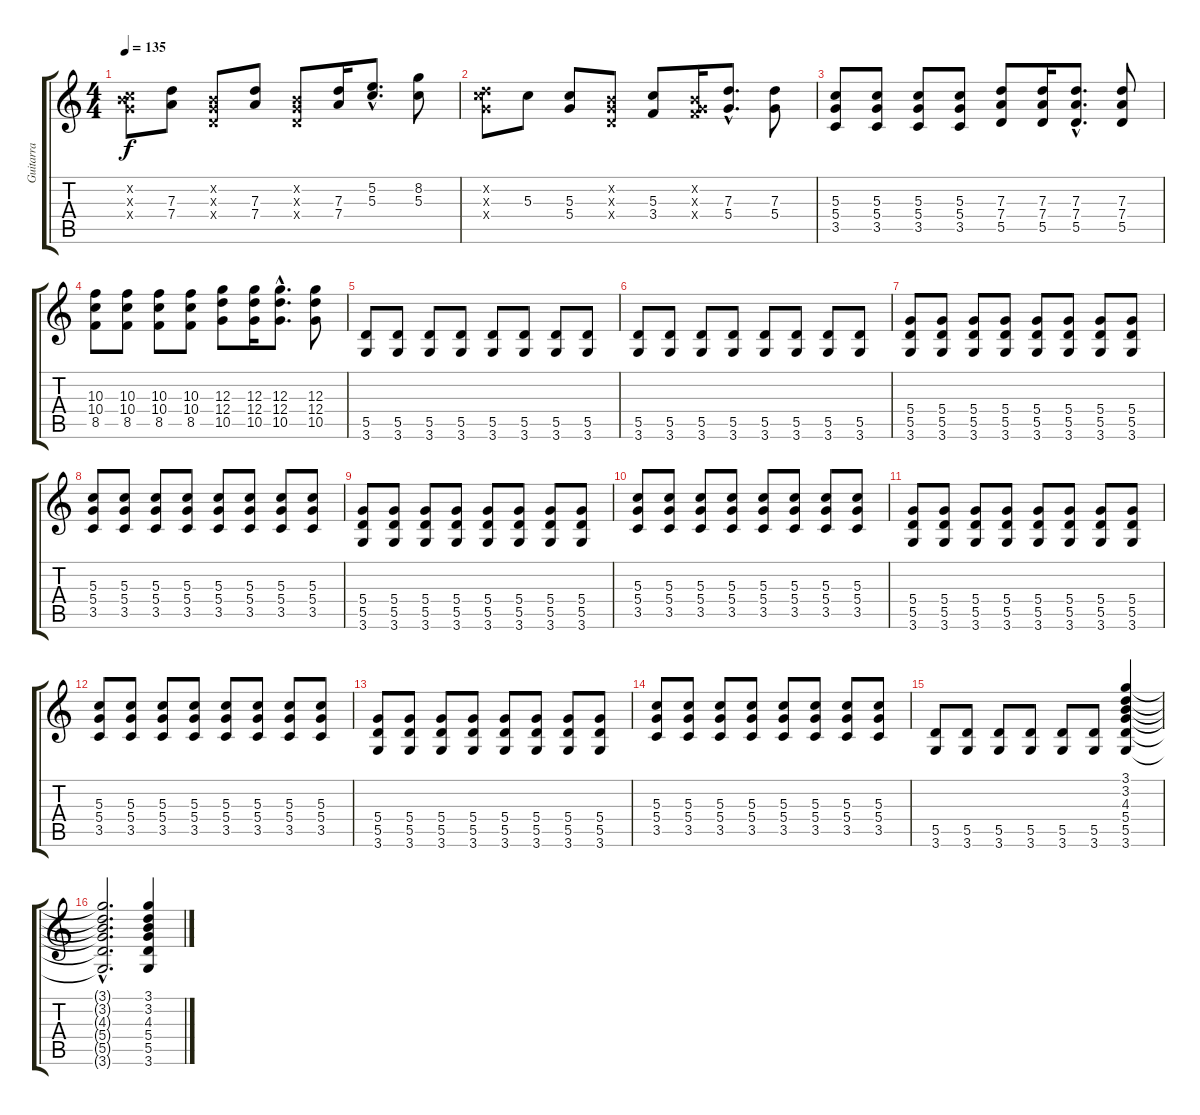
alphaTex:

\track ("Guitarra" "Guitarra") {instrument distortionguitar}
\staff {score tabs}
\tuning (E4 B3 G3 D3 A2 E2) {hide}
\ts (4 4)
\tempo 135
\clef g2
\ks c
(0.2{x} 5.3{x} 5.4{x}).8{dy f} (7.3 7.4).8 (0.2{x} 0.3{x} 0.4{x}).8 (7.3 7.4).8 (0.2{x} 0.3{x} 0.4{x}).8 (7.3 7.4).16 (5.2{hac} 5.3{hac}).8{d} (8.2 5.3).8 |
(3.2{x} 5.3{x} 5.4{x}).8 5.3.8 (5.3 5.4).8 (0.2{x} 0.3{x} 0.4{x}).8 (5.3 3.4).8 (0.2{x} 0.3{x} 3.4{x}).16 (7.3{hac} 5.4{hac}).8{d} (7.3 5.4).8 |
(5.3 5.4 3.5).8 (5.3 5.4 3.5).8 (5.3 5.4 3.5).8 (5.3 5.4 3.5).8 (7.3 7.4 5.5).8 (7.3 7.4 5.5).16 (7.3{hac} 7.4{hac} 5.5{hac}).8{d} (7.3 7.4 5.5).8 |
(10.3 10.4 8.5).8 (10.3 10.4 8.5).8 (10.3 10.4 8.5).8 (10.3 10.4 8.5).8 (12.3 12.4 10.5).8 (12.3 12.4 10.5).16 (12.3{hac} 12.4{hac} 10.5{hac}).8{d} (12.3 12.4 10.5).8 |
(5.5 3.6).8 (5.5 3.6).8 (5.5 3.6).8 (5.5 3.6).8 (5.5 3.6).8 (5.5 3.6).8 (5.5 3.6).8 (5.5 3.6).8 |
(5.5 3.6).8 (5.5 3.6).8 (5.5 3.6).8 (5.5 3.6).8 (5.5 3.6).8 (5.5 3.6).8 (5.5 3.6).8 (5.5 3.6).8 |
(5.4 5.5 3.6).8 (5.4 5.5 3.6).8 (5.4 5.5 3.6).8 (5.4 5.5 3.6).8 (5.4 5.5 3.6).8 (5.4 5.5 3.6).8 (5.4 5.5 3.6).8 (5.4 5.5 3.6).8 |
(5.3 5.4 3.5).8 (5.3 5.4 3.5).8 (5.3 5.4 3.5).8 (5.3 5.4 3.5).8 (5.3 5.4 3.5).8 (5.3 5.4 3.5).8 (5.3 5.4 3.5).8 (5.3 5.4 3.5).8 |
(5.4 5.5 3.6).8 (5.4 5.5 3.6).8 (5.4 5.5 3.6).8 (5.4 5.5 3.6).8 (5.4 5.5 3.6).8 (5.4 5.5 3.6).8 (5.4 5.5 3.6).8 (5.4 5.5 3.6).8 |
(5.3 5.4 3.5).8 (5.3 5.4 3.5).8 (5.3 5.4 3.5).8 (5.3 5.4 3.5).8 (5.3 5.4 3.5).8 (5.3 5.4 3.5).8 (5.3 5.4 3.5).8 (5.3 5.4 3.5).8 |
(5.4 5.5 3.6).8 (5.4 5.5 3.6).8 (5.4 5.5 3.6).8 (5.4 5.5 3.6).8 (5.4 5.5 3.6).8 (5.4 5.5 3.6).8 (5.4 5.5 3.6).8 (5.4 5.5 3.6).8 |
(5.3 5.4 3.5).8 (5.3 5.4 3.5).8 (5.3 5.4 3.5).8 (5.3 5.4 3.5).8 (5.3 5.4 3.5).8 (5.3 5.4 3.5).8 (5.3 5.4 3.5).8 (5.3 5.4 3.5).8 |
(5.4 5.5 3.6).8 (5.4 5.5 3.6).8 (5.4 5.5 3.6).8 (5.4 5.5 3.6).8 (5.4 5.5 3.6).8 (5.4 5.5 3.6).8 (5.4 5.5 3.6).8 (5.4 5.5 3.6).8 |
(5.3 5.4 3.5).8 (5.3 5.4 3.5).8 (5.3 5.4 3.5).8 (5.3 5.4 3.5).8 (5.3 5.4 3.5).8 (5.3 5.4 3.5).8 (5.3 5.4 3.5).8 (5.3 5.4 3.5).8 |
(5.5 3.6).8 (5.5 3.6).8 (5.5 3.6).8 (5.5 3.6).8 (5.5 3.6).8 (5.5 3.6).8 (3.1 3.2 4.3 5.4 5.5 3.6).4 |
(3.1{hac t} 3.2{hac t} 4.3{hac t} 5.4{hac t} 5.5{hac t} 3.6{hac t}).2{d} (3.1 3.2 4.3 5.4 5.5 3.6).4
